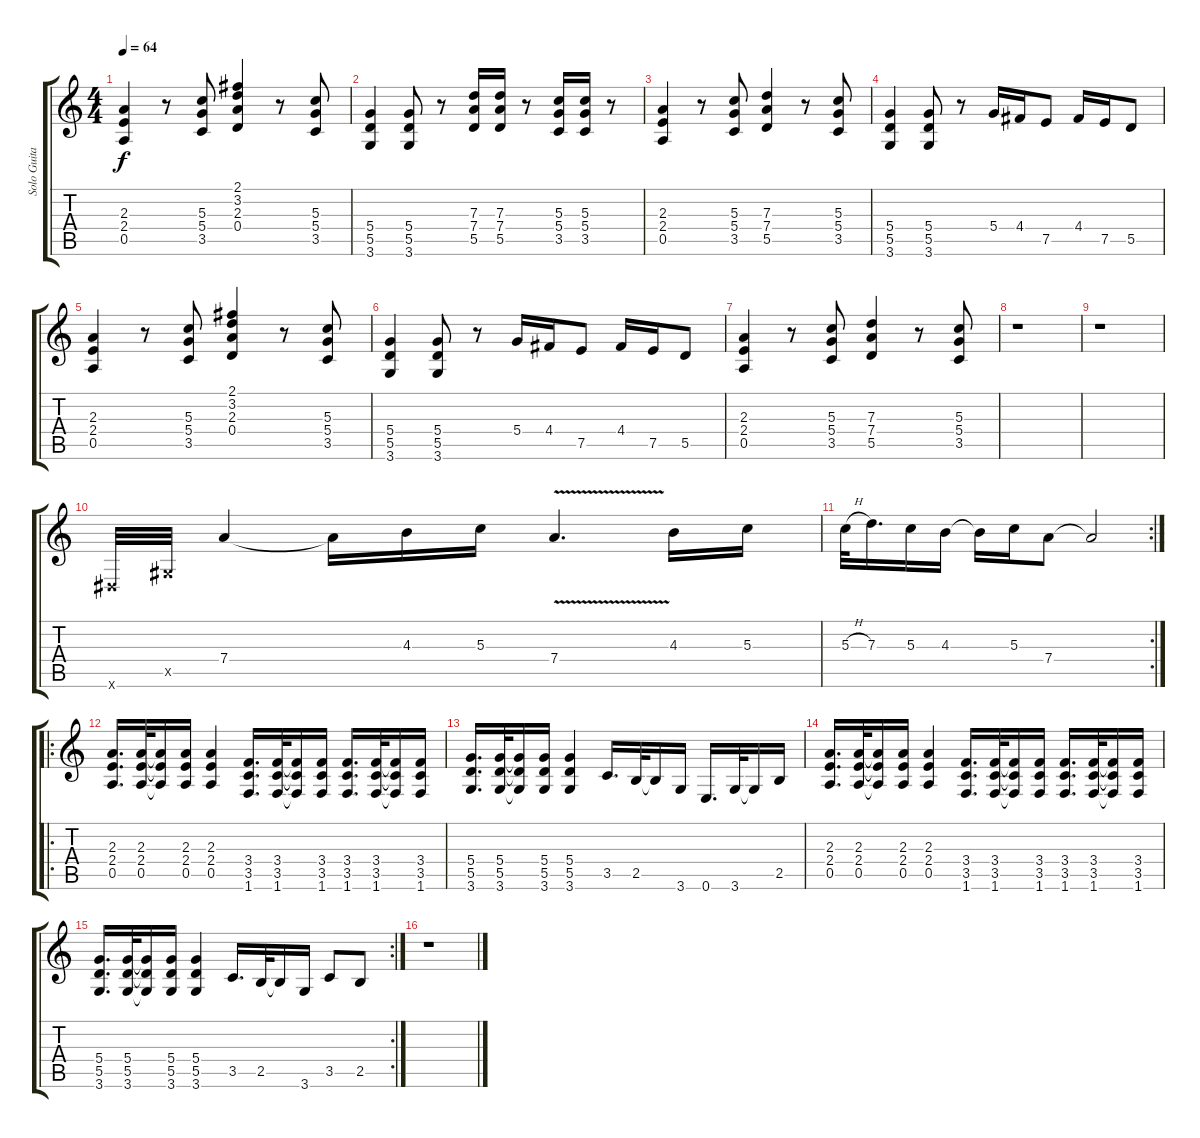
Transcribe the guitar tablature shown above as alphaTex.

\track ("Solo Guitar" "Solo Guita") {instrument overdrivenguitar}
\staff {score tabs}
\tuning (E4 B3 G3 D3 A2 E2) {hide}
\ts (4 4)
\tempo 64
\clef g2
\ks c
(2.3 2.4 0.5).4{dy f} r.8 (5.3 5.4 3.5).8 (2.1 3.2 2.3 0.4).4 r.8 (5.3 5.4 3.5).8 |
(5.4 5.5 3.6).4 (5.4 5.5 3.6).8 r.8 (7.3 7.4 5.5).16 (7.3 7.4 5.5).16 r.8 (5.3 5.4 3.5).16 (5.3 5.4 3.5).16 r.8 |
(2.3 2.4 0.5).4 r.8 (5.3 5.4 3.5).8 (7.3 7.4 5.5).4 r.8 (5.3 5.4 3.5).8 |
(5.4 5.5 3.6).4 (5.4 5.5 3.6).8 r.8 5.4.16 4.4.16 7.5.8 4.4.16 7.5.16 5.5.8 |
(2.3 2.4 0.5).4 r.8 (5.3 5.4 3.5).8 (2.1 3.2 2.3 0.4).4 r.8 (5.3 5.4 3.5).8 |
(5.4 5.5 3.6).4 (5.4 5.5 3.6).8 r.8 5.4.16 4.4.16 7.5.8 4.4.16 7.5.16 5.5.8 |
(2.3 2.4 0.5).4 r.8 (5.3 5.4 3.5).8 (7.3 7.4 5.5).4 r.8 (5.3 5.4 3.5).8 |
r.1 |
r.1 |
-1.6{x}.32 -1.5{x}.32 7.4.4 7.4{t}.16 4.3.16 5.3.16 7.4{v}.4{d} 4.3.16 5.3.16 |
\rc 2
5.3{h}.32 7.3.16{d} 5.3.16 4.3.16 4.3{t}.16 5.3.16 7.4.8 7.4{t}.2 |
\ro
(2.3 2.4 0.5).16{d} (2.3 2.4 0.5).32 (2.3{t} 2.4{t} 0.5{t}).16 (2.3 2.4 0.5).16 (2.3 2.4 0.5).4 (3.4 3.5 1.6).16{d} (3.4 3.5 1.6).32 (3.4{t} 3.5{t} 1.6{t}).16 (3.4 3.5 1.6).16 (3.4 3.5 1.6).16{d} (3.4 3.5 1.6).32 (3.4{t} 3.5{t} 1.6{t}).16 (3.4 3.5 1.6).16 |
(5.4 5.5 3.6).16{d} (5.4 5.5 3.6).32 (5.4{t} 5.5{t} 3.6{t}).16 (5.4 5.5 3.6).16 (5.4 5.5 3.6).4 3.5.16{d} 2.5.32 2.5{t}.16 3.6.16 0.6.16{d} 3.6.32 3.6{t}.16 2.5.16 |
(2.3 2.4 0.5).16{d} (2.3 2.4 0.5).32 (2.3{t} 2.4{t} 0.5{t}).16 (2.3 2.4 0.5).16 (2.3 2.4 0.5).4 (3.4 3.5 1.6).16{d} (3.4 3.5 1.6).32 (3.4{t} 3.5{t} 1.6{t}).16 (3.4 3.5 1.6).16 (3.4 3.5 1.6).16{d} (3.4 3.5 1.6).32 (3.4{t} 3.5{t} 1.6{t}).16 (3.4 3.5 1.6).16 |
\rc 2
(5.4 5.5 3.6).16{d} (5.4 5.5 3.6).32 (5.4{t} 5.5{t} 3.6{t}).16 (5.4 5.5 3.6).16 (5.4 5.5 3.6).4 3.5.16{d} 2.5.32 2.5{t}.16 3.6.16 3.5.8 2.5.8 |
r.1
